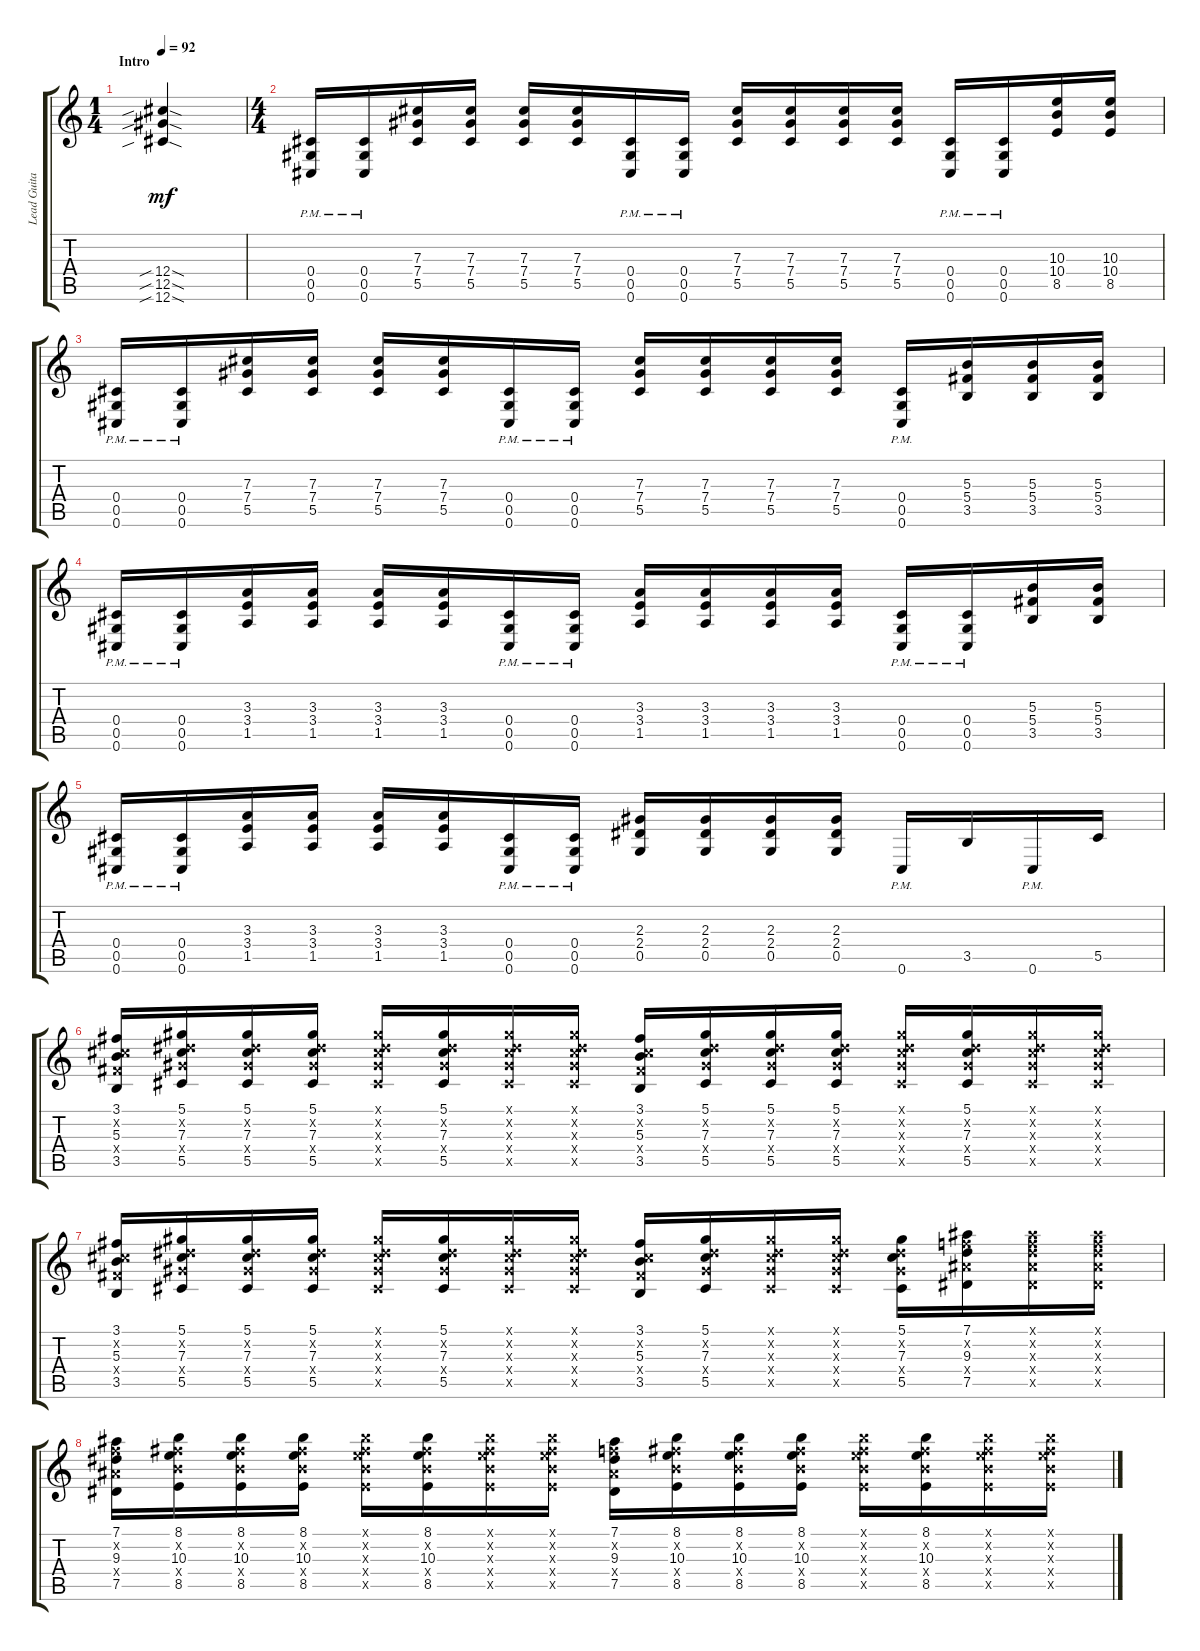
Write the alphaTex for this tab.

\track ("Lead Guitar" "Lead Guita") {instrument distortionguitar}
\staff {score tabs}
\tuning (Eb4 Bb3 Gb3 Db3 Ab2 Db2) {hide}
\ts (1 4)
\section ("" "Intro")
\tempo 92
\clef g2
\ks c
(12.4{sib sod} 12.5{sib sod} 12.6{sib sod}).4{dy mf instrument distortionguitar} |
\ts (4 4)
(0.4{pm} 0.5{pm} 0.6{pm}).16 (0.4{pm} 0.5{pm} 0.6{pm}).16 (7.3 7.4 5.5).16 (7.3 7.4 5.5).16 (7.3 7.4 5.5).16 (7.3 7.4 5.5).16 (0.4{pm} 0.5{pm} 0.6{pm}).16 (0.4{pm} 0.5{pm} 0.6{pm}).16 (7.3 7.4 5.5).16 (7.3 7.4 5.5).16 (7.3 7.4 5.5).16 (7.3 7.4 5.5).16 (0.4{pm} 0.5{pm} 0.6{pm}).16 (0.4{pm} 0.5{pm} 0.6{pm}).16 (10.3 10.4 8.5).16 (10.3 10.4 8.5).16 |
(0.4{pm} 0.5{pm} 0.6{pm}).16 (0.4{pm} 0.5{pm} 0.6{pm}).16 (7.3 7.4 5.5).16 (7.3 7.4 5.5).16 (7.3 7.4 5.5).16 (7.3 7.4 5.5).16 (0.4{pm} 0.5{pm} 0.6{pm}).16 (0.4{pm} 0.5{pm} 0.6{pm}).16 (7.3 7.4 5.5).16 (7.3 7.4 5.5).16 (7.3 7.4 5.5).16 (7.3 7.4 5.5).16 (0.4{pm} 0.5{pm} 0.6{pm}).16 (5.3 5.4 3.5).16 (5.3 5.4 3.5).16 (5.3 5.4 3.5).16 |
(0.4{pm} 0.5{pm} 0.6{pm}).16 (0.4{pm} 0.5{pm} 0.6{pm}).16 (3.3 3.4 1.5).16 (3.3 3.4 1.5).16 (3.3 3.4 1.5).16 (3.3 3.4 1.5).16 (0.4{pm} 0.5{pm} 0.6{pm}).16 (0.4{pm} 0.5{pm} 0.6{pm}).16 (3.3 3.4 1.5).16 (3.3 3.4 1.5).16 (3.3 3.4 1.5).16 (3.3 3.4 1.5).16 (0.4{pm} 0.5{pm} 0.6{pm}).16 (0.4{pm} 0.5{pm} 0.6{pm}).16 (5.3 5.4 3.5).16 (5.3 5.4 3.5).16 |
(0.4{pm} 0.5{pm} 0.6{pm}).16 (0.4{pm} 0.5{pm} 0.6{pm}).16 (3.3 3.4 1.5).16 (3.3 3.4 1.5).16 (3.3 3.4 1.5).16 (3.3 3.4 1.5).16 (0.4{pm} 0.5{pm} 0.6{pm}).16 (0.4{pm} 0.5{pm} 0.6{pm}).16 (2.3 2.4 0.5).16 (2.3 2.4 0.5).16 (2.3 2.4 0.5).16 (2.3 2.4 0.5).16 0.6{pm}.16 3.5.16 0.6{pm}.16 5.5.16 |
(3.1 3.2{x} 5.3 5.4{x} 3.5).16 (5.1 5.2{x} 7.3 7.4{x} 5.5).16 (5.1 5.2{x} 7.3 7.4{x} 5.5).16 (5.1 5.2{x} 7.3 7.4{x} 5.5).16 (5.1{x} 5.2{x} 7.3{x} 7.4{x} 5.5{x}).16 (5.1 5.2{x} 7.3 7.4{x} 5.5).16 (5.1{x} 5.2{x} 7.3{x} 7.4{x} 5.5{x}).16 (5.1{x} 5.2{x} 7.3{x} 7.4{x} 5.5{x}).16 (3.1 3.2{x} 5.3 5.4{x} 3.5).16 (5.1 5.2{x} 7.3 7.4{x} 5.5).16 (5.1 5.2{x} 7.3 7.4{x} 5.5).16 (5.1 5.2{x} 7.3 7.4{x} 5.5).16 (5.1{x} 5.2{x} 7.3{x} 7.4{x} 5.5{x}).16 (5.1 5.2{x} 7.3 7.4{x} 5.5).16 (5.1{x} 5.2{x} 7.3{x} 7.4{x} 5.5{x}).16 (5.1{x} 5.2{x} 7.3{x} 7.4{x} 5.5{x}).16 |
(3.1 3.2{x} 5.3 5.4{x} 3.5).16 (5.1 5.2{x} 7.3 7.4{x} 5.5).16 (5.1 5.2{x} 7.3 7.4{x} 5.5).16 (5.1 5.2{x} 7.3 7.4{x} 5.5).16 (5.1{x} 5.2{x} 7.3{x} 7.4{x} 5.5{x}).16 (5.1 5.2{x} 7.3 7.4{x} 5.5).16 (5.1{x} 5.2{x} 7.3{x} 7.4{x} 5.5{x}).16 (5.1{x} 5.2{x} 7.3{x} 7.4{x} 5.5{x}).16 (3.1 3.2{x} 5.3 5.4{x} 3.5).16 (5.1 5.2{x} 7.3 7.4{x} 5.5).16 (5.1{x} 5.2{x} 7.3{x} 7.4{x} 5.5{x}).16 (5.1{x} 5.2{x} 7.3{x} 7.4{x} 5.5{x}).16 (5.1 5.2{x} 7.3 7.4{x} 5.5).16 (7.1 7.2{x} 9.3 9.4{x} 7.5).16 (7.1{x} 7.2{x} 9.3{x} 9.4{x} 7.5{x}).16 (7.1{x} 7.2{x} 9.3{x} 9.4{x} 7.5{x}).16 |
(7.1 7.2{x} 9.3 9.4{x} 7.5).16 (8.1 8.2{x} 10.3 10.4{x} 8.5).16 (8.1 8.2{x} 10.3 10.4{x} 8.5).16 (8.1 8.2{x} 10.3 10.4{x} 8.5).16 (8.1{x} 8.2{x} 10.3{x} 10.4{x} 8.5{x}).16 (8.1 8.2{x} 10.3 10.4{x} 8.5).16 (8.1{x} 8.2{x} 10.3{x} 10.4{x} 8.5{x}).16 (8.1{x} 8.2{x} 10.3{x} 10.4{x} 8.5{x}).16 (7.1 7.2{x} 9.3 9.4{x} 7.5).16 (8.1 8.2{x} 10.3 10.4{x} 8.5).16 (8.1 8.2{x} 10.3 10.4{x} 8.5).16 (8.1 8.2{x} 10.3 10.4{x} 8.5).16 (8.1{x} 8.2{x} 10.3{x} 10.4{x} 8.5{x}).16 (8.1 8.2{x} 10.3 10.4{x} 8.5).16 (8.1{x} 8.2{x} 10.3{x} 10.4{x} 8.5{x}).16 (8.1{x} 8.2{x} 10.3{x} 10.4{x} 8.5{x}).16
